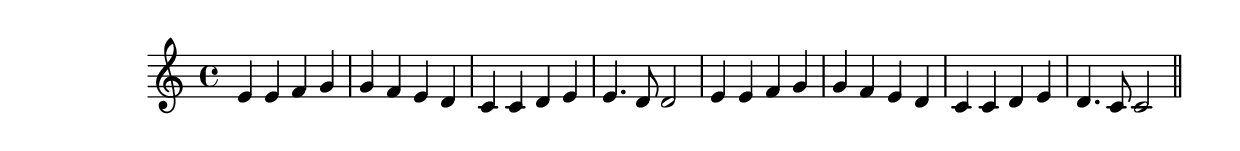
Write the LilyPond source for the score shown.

\version "2.19.49"
%{\header {
  title = "Ode to Joy"
  composer = "Beethoven"
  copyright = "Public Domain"
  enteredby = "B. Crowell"
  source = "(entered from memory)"
}%}
\score{{\key c \major
    \time 4/4
    %{\tempo 4=130
    %}\relative e' {
  e4 e f g | g f e d | c c d e | e4. d8 d2 |
  e4 e f g | g f e d | c c d e | d4. c8 c2 
  \bar "||"
}
}}